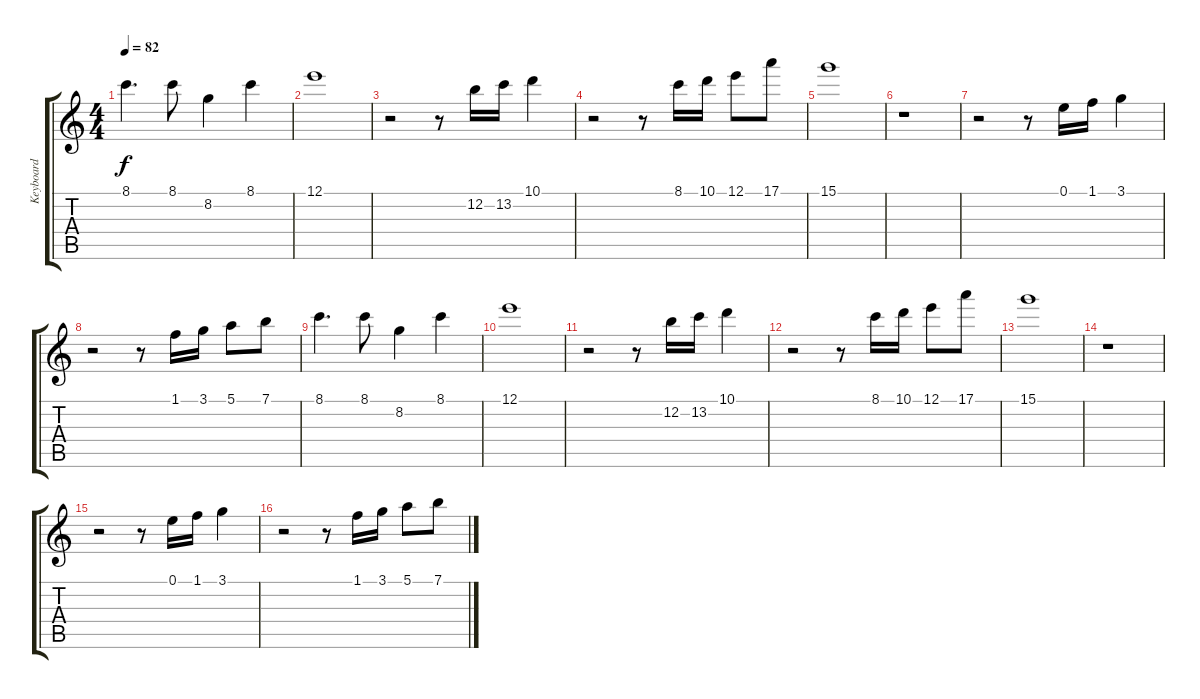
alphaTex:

\track ("Keyboard" "Keyboard") {instrument acousticguitarnylon}
\staff {score tabs}
\tuning (E4 B3 G3 D3 A2 E2) {hide}
\ts (4 4)
\tempo 82
\clef g2
\ks c
8.1.4{d dy f} 8.1.8 8.2.4 8.1.4 |
12.1.1 |
r.2 r.8 12.2.16 13.2.16 10.1.4 |
r.2 r.8 8.1.16 10.1.16 12.1.8 17.1.8 |
15.1.1 |
r.1 |
r.2 r.8 0.1.16 1.1.16 3.1.4 |
r.2 r.8 1.1.16 3.1.16 5.1.8 7.1.8 |
8.1.4{d} 8.1.8 8.2.4 8.1.4 |
12.1.1 |
r.2 r.8 12.2.16 13.2.16 10.1.4 |
r.2 r.8 8.1.16 10.1.16 12.1.8 17.1.8 |
15.1.1 |
r.1 |
r.2 r.8 0.1.16 1.1.16 3.1.4 |
r.2 r.8 1.1.16 3.1.16 5.1.8 7.1.8
